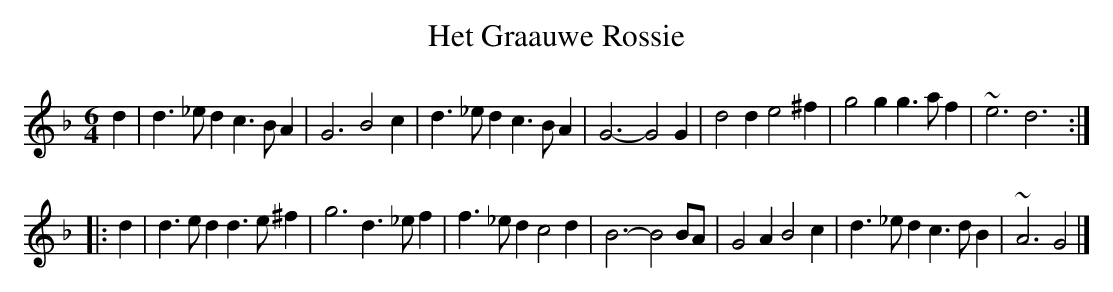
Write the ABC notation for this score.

X:1
T:Het Graauwe Rossie
M:6/4
K:Gdor
d2|d3_ed2c3BA2|G6B4c2|d3_ed2c3BA2|G6-G4G2|d4d2e4^f2|g4g2g3af2|~e6d6:|
|:d2|d3ed2d3e^f2|g6d3_ef2|f3_ed2c4d2|B6-B4BA|G4A2B4c2|d3_ed2c3dB2|~A6G4|]
